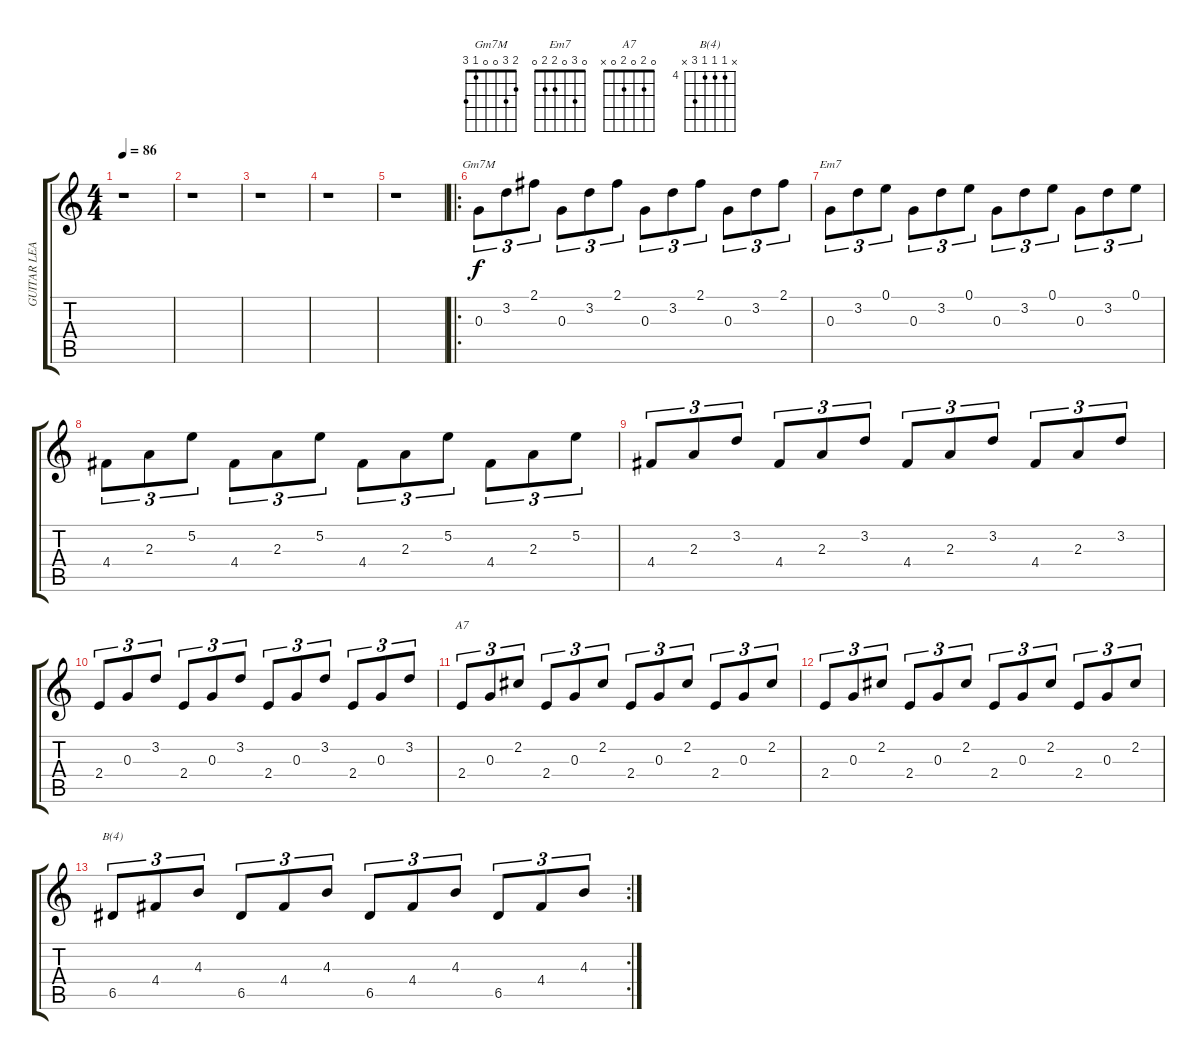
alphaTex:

\track ("GUITAR LEADER" "GUITAR LEA") {instrument distortionguitar}
\staff {score tabs}
\tuning (E4 B3 G3 D3 A2 E2) {hide}
\chord ("Gm7M" 2 3 0 0 1 3)
\chord ("Em7" 0 3 0 2 2 0)
\chord ("A7" 0 2 0 2 0 x)
\chord ("B(4)" x 4 4 4 6 x) {firstfret 4}
\ts (4 4)
\tempo 86
\clef g2
\ks c
r.1{dy f} |
r.1 |
r.1 |
r.1 |
r.1 |
\ro
0.3.8{tu (3 2) ch "Gm7M"} 3.2.8{tu (3 2)} 2.1.8{tu (3 2)} 0.3.8{tu (3 2)} 3.2.8{tu (3 2)} 2.1.8{tu (3 2)} 0.3.8{tu (3 2)} 3.2.8{tu (3 2)} 2.1.8{tu (3 2)} 0.3.8{tu (3 2)} 3.2.8{tu (3 2)} 2.1.8{tu (3 2)} |
0.3.8{tu (3 2) ch "Em7"} 3.2.8{tu (3 2)} 0.1.8{tu (3 2)} 0.3.8{tu (3 2)} 3.2.8{tu (3 2)} 0.1.8{tu (3 2)} 0.3.8{tu (3 2)} 3.2.8{tu (3 2)} 0.1.8{tu (3 2)} 0.3.8{tu (3 2)} 3.2.8{tu (3 2)} 0.1.8{tu (3 2)} |
4.4.8{tu (3 2)} 2.3.8{tu (3 2)} 5.2.8{tu (3 2)} 4.4.8{tu (3 2)} 2.3.8{tu (3 2)} 5.2.8{tu (3 2)} 4.4.8{tu (3 2)} 2.3.8{tu (3 2)} 5.2.8{tu (3 2)} 4.4.8{tu (3 2)} 2.3.8{tu (3 2)} 5.2.8{tu (3 2)} |
4.4.8{tu (3 2)} 2.3.8{tu (3 2)} 3.2.8{tu (3 2)} 4.4.8{tu (3 2)} 2.3.8{tu (3 2)} 3.2.8{tu (3 2)} 4.4.8{tu (3 2)} 2.3.8{tu (3 2)} 3.2.8{tu (3 2)} 4.4.8{tu (3 2)} 2.3.8{tu (3 2)} 3.2.8{tu (3 2)} |
2.4.8{tu (3 2)} 0.3.8{tu (3 2)} 3.2.8{tu (3 2)} 2.4.8{tu (3 2)} 0.3.8{tu (3 2)} 3.2.8{tu (3 2)} 2.4.8{tu (3 2)} 0.3.8{tu (3 2)} 3.2.8{tu (3 2)} 2.4.8{tu (3 2)} 0.3.8{tu (3 2)} 3.2.8{tu (3 2)} |
2.4.8{tu (3 2) ch "A7"} 0.3.8{tu (3 2)} 2.2.8{tu (3 2)} 2.4.8{tu (3 2)} 0.3.8{tu (3 2)} 2.2.8{tu (3 2)} 2.4.8{tu (3 2)} 0.3.8{tu (3 2)} 2.2.8{tu (3 2)} 2.4.8{tu (3 2)} 0.3.8{tu (3 2)} 2.2.8{tu (3 2)} |
2.4.8{tu (3 2)} 0.3.8{tu (3 2)} 2.2.8{tu (3 2)} 2.4.8{tu (3 2)} 0.3.8{tu (3 2)} 2.2.8{tu (3 2)} 2.4.8{tu (3 2)} 0.3.8{tu (3 2)} 2.2.8{tu (3 2)} 2.4.8{tu (3 2)} 0.3.8{tu (3 2)} 2.2.8{tu (3 2)} |
\rc 2
6.5.8{tu (3 2) ch "B(4)"} 4.4.8{tu (3 2)} 4.3.8{tu (3 2)} 6.5.8{tu (3 2)} 4.4.8{tu (3 2)} 4.3.8{tu (3 2)} 6.5.8{tu (3 2)} 4.4.8{tu (3 2)} 4.3.8{tu (3 2)} 6.5.8{tu (3 2)} 4.4.8{tu (3 2)} 4.3.8{tu (3 2)}
